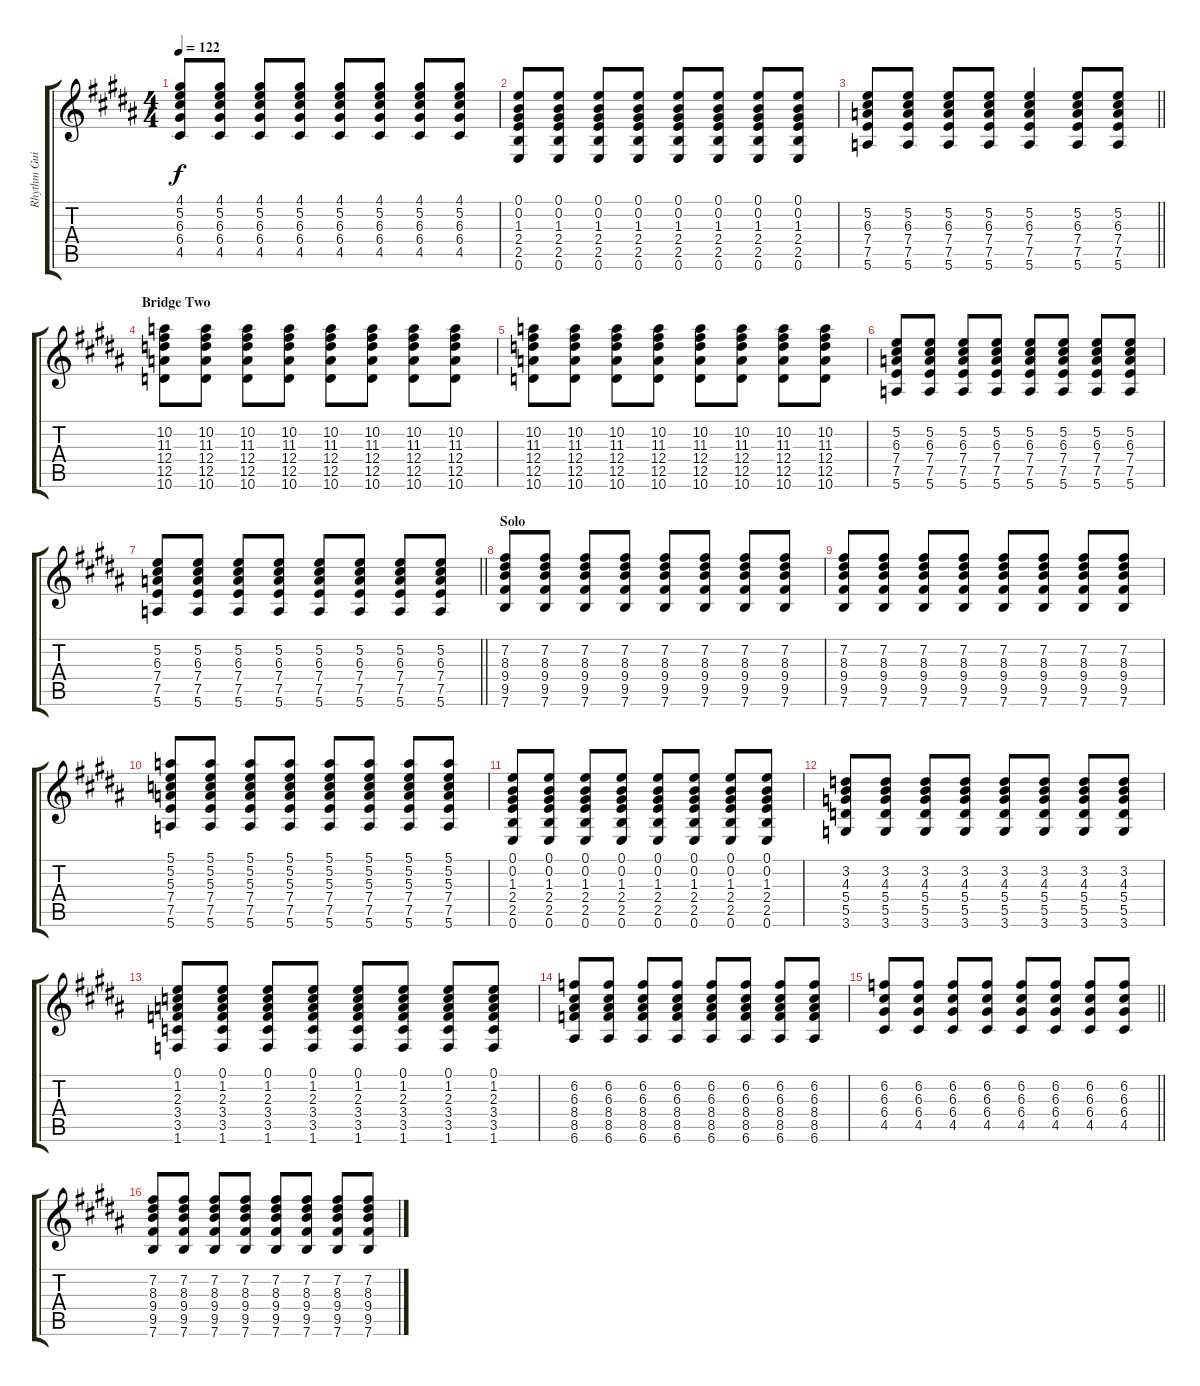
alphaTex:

\track ("Rhythm Guitar" "Rhythm Gui") {instrument acousticguitarsteel}
\staff {score tabs}
\tuning (E4 B3 G3 D3 A2 E2) {hide}
\ts (4 4)
\tempo 122
\clef g2
\ks b
(4.1 5.2 6.3 6.4 4.5).8{dy f} (4.1 5.2 6.3 6.4 4.5).8 (4.1 5.2 6.3 6.4 4.5).8 (4.1 5.2 6.3 6.4 4.5).8 (4.1 5.2 6.3 6.4 4.5).8 (4.1 5.2 6.3 6.4 4.5).8 (4.1 5.2 6.3 6.4 4.5).8 (4.1 5.2 6.3 6.4 4.5).8 |
(0.1 0.2 1.3 2.4 2.5 0.6).8 (0.1 0.2 1.3 2.4 2.5 0.6).8 (0.1 0.2 1.3 2.4 2.5 0.6).8 (0.1 0.2 1.3 2.4 2.5 0.6).8 (0.1 0.2 1.3 2.4 2.5 0.6).8 (0.1 0.2 1.3 2.4 2.5 0.6).8 (0.1 0.2 1.3 2.4 2.5 0.6).8 (0.1 0.2 1.3 2.4 2.5 0.6).8 |
\barLineRight lightlight
(5.2 6.3 7.4 7.5 5.6).8 (5.2 6.3 7.4 7.5 5.6).8 (5.2 6.3 7.4 7.5 5.6).8 (5.2 6.3 7.4 7.5 5.6).8 (5.2 6.3 7.4 7.5 5.6).4 (5.2 6.3 7.4 7.5 5.6).8 (5.2 6.3 7.4 7.5 5.6).8 |
\section ("" "Bridge Two")
(10.2 11.3 12.4 12.5 10.6).8 (10.2 11.3 12.4 12.5 10.6).8 (10.2 11.3 12.4 12.5 10.6).8 (10.2 11.3 12.4 12.5 10.6).8 (10.2 11.3 12.4 12.5 10.6).8 (10.2 11.3 12.4 12.5 10.6).8 (10.2 11.3 12.4 12.5 10.6).8 (10.2 11.3 12.4 12.5 10.6).8 |
(10.2 11.3 12.4 12.5 10.6).8 (10.2 11.3 12.4 12.5 10.6).8 (10.2 11.3 12.4 12.5 10.6).8 (10.2 11.3 12.4 12.5 10.6).8 (10.2 11.3 12.4 12.5 10.6).8 (10.2 11.3 12.4 12.5 10.6).8 (10.2 11.3 12.4 12.5 10.6).8 (10.2 11.3 12.4 12.5 10.6).8 |
(5.2 6.3 7.4 7.5 5.6).8 (5.2 6.3 7.4 7.5 5.6).8 (5.2 6.3 7.4 7.5 5.6).8 (5.2 6.3 7.4 7.5 5.6).8 (5.2 6.3 7.4 7.5 5.6).8 (5.2 6.3 7.4 7.5 5.6).8 (5.2 6.3 7.4 7.5 5.6).8 (5.2 6.3 7.4 7.5 5.6).8 |
\barLineRight lightlight
(5.2 6.3 7.4 7.5 5.6).8 (5.2 6.3 7.4 7.5 5.6).8 (5.2 6.3 7.4 7.5 5.6).8 (5.2 6.3 7.4 7.5 5.6).8 (5.2 6.3 7.4 7.5 5.6).8 (5.2 6.3 7.4 7.5 5.6).8 (5.2 6.3 7.4 7.5 5.6).8 (5.2 6.3 7.4 7.5 5.6).8 |
\section ("" "Solo")
(7.2 8.3 9.4 9.5 7.6).8 (7.2 8.3 9.4 9.5 7.6).8 (7.2 8.3 9.4 9.5 7.6).8 (7.2 8.3 9.4 9.5 7.6).8 (7.2 8.3 9.4 9.5 7.6).8 (7.2 8.3 9.4 9.5 7.6).8 (7.2 8.3 9.4 9.5 7.6).8 (7.2 8.3 9.4 9.5 7.6).8 |
(7.2 8.3 9.4 9.5 7.6).8 (7.2 8.3 9.4 9.5 7.6).8 (7.2 8.3 9.4 9.5 7.6).8 (7.2 8.3 9.4 9.5 7.6).8 (7.2 8.3 9.4 9.5 7.6).8 (7.2 8.3 9.4 9.5 7.6).8 (7.2 8.3 9.4 9.5 7.6).8 (7.2 8.3 9.4 9.5 7.6).8 |
(5.1 5.2 5.3 7.4 7.5 5.6).8 (5.1 5.2 5.3 7.4 7.5 5.6).8 (5.1 5.2 5.3 7.4 7.5 5.6).8 (5.1 5.2 5.3 7.4 7.5 5.6).8 (5.1 5.2 5.3 7.4 7.5 5.6).8 (5.1 5.2 5.3 7.4 7.5 5.6).8 (5.1 5.2 5.3 7.4 7.5 5.6).8 (5.1 5.2 5.3 7.4 7.5 5.6).8 |
(0.1 0.2 1.3 2.4 2.5 0.6).8 (0.1 0.2 1.3 2.4 2.5 0.6).8 (0.1 0.2 1.3 2.4 2.5 0.6).8 (0.1 0.2 1.3 2.4 2.5 0.6).8 (0.1 0.2 1.3 2.4 2.5 0.6).8 (0.1 0.2 1.3 2.4 2.5 0.6).8 (0.1 0.2 1.3 2.4 2.5 0.6).8 (0.1 0.2 1.3 2.4 2.5 0.6).8 |
(3.2 4.3 5.4 5.5 3.6).8 (3.2 4.3 5.4 5.5 3.6).8 (3.2 4.3 5.4 5.5 3.6).8 (3.2 4.3 5.4 5.5 3.6).8 (3.2 4.3 5.4 5.5 3.6).8 (3.2 4.3 5.4 5.5 3.6).8 (3.2 4.3 5.4 5.5 3.6).8 (3.2 4.3 5.4 5.5 3.6).8 |
(0.1 1.2 2.3 3.4 3.5 1.6).8 (0.1 1.2 2.3 3.4 3.5 1.6).8 (0.1 1.2 2.3 3.4 3.5 1.6).8 (0.1 1.2 2.3 3.4 3.5 1.6).8 (0.1 1.2 2.3 3.4 3.5 1.6).8 (0.1 1.2 2.3 3.4 3.5 1.6).8 (0.1 1.2 2.3 3.4 3.5 1.6).8 (0.1 1.2 2.3 3.4 3.5 1.6).8 |
(6.2 6.3 8.4 8.5 6.6).8 (6.2 6.3 8.4 8.5 6.6).8 (6.2 6.3 8.4 8.5 6.6).8 (6.2 6.3 8.4 8.5 6.6).8 (6.2 6.3 8.4 8.5 6.6).8 (6.2 6.3 8.4 8.5 6.6).8 (6.2 6.3 8.4 8.5 6.6).8 (6.2 6.3 8.4 8.5 6.6).8 |
\barLineRight lightlight
(6.2 6.3 6.4 4.5).8 (6.2 6.3 6.4 4.5).8 (6.2 6.3 6.4 4.5).8 (6.2 6.3 6.4 4.5).8 (6.2 6.3 6.4 4.5).8 (6.2 6.3 6.4 4.5).8 (6.2 6.3 6.4 4.5).8 (6.2 6.3 6.4 4.5).8 |
(7.2 8.3 9.4 9.5 7.6).8 (7.2 8.3 9.4 9.5 7.6).8 (7.2 8.3 9.4 9.5 7.6).8 (7.2 8.3 9.4 9.5 7.6).8 (7.2 8.3 9.4 9.5 7.6).8 (7.2 8.3 9.4 9.5 7.6).8 (7.2 8.3 9.4 9.5 7.6).8 (7.2 8.3 9.4 9.5 7.6).8
